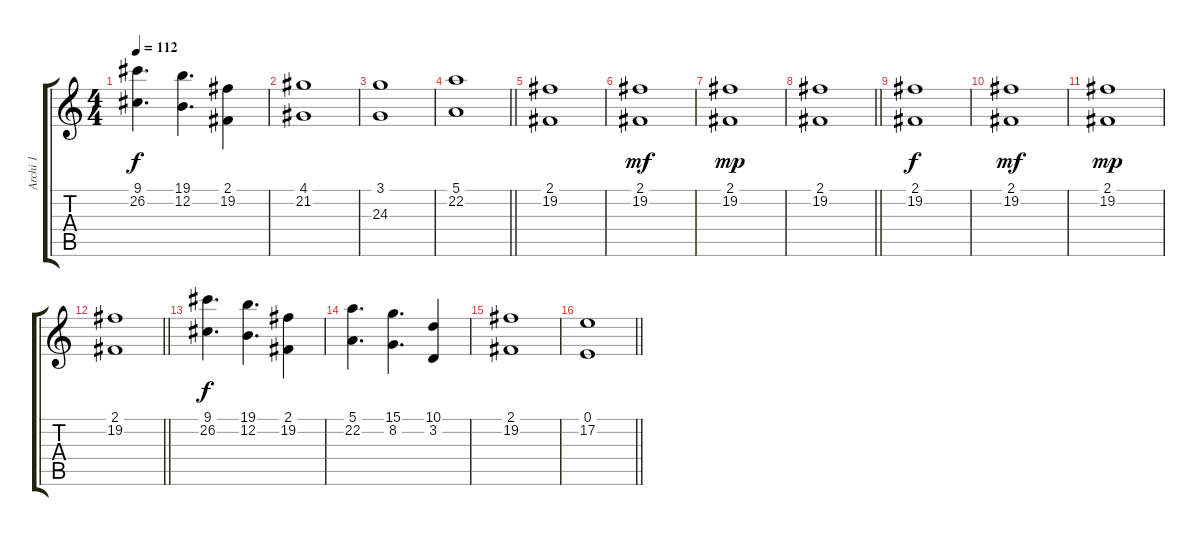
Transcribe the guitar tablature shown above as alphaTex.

\track ("Archi 1" "Archi 1") {instrument synthstrings2}
\staff {score tabs}
\tuning (E4 B3 G3 D3 A2 E2) {hide}
\ts (4 4)
\tempo 112
\clef g2
\ks c
(9.1 26.2).4{d dy f} (19.1 12.2).4{d} (2.1 19.2).4 |
(4.1 21.2).1 |
(3.1 24.3).1 |
\barLineRight lightlight
(5.1 22.2).1 |
(2.1 19.2).1 |
(2.1 19.2).1{dy mf} |
(2.1 19.2).1{dy mp} |
\barLineRight lightlight
(2.1 19.2).1 |
(2.1 19.2).1{dy f} |
(2.1 19.2).1{dy mf} |
(2.1 19.2).1{dy mp} |
\barLineRight lightlight
(2.1 19.2).1 |
(9.1 26.2).4{d dy f} (19.1 12.2).4{d} (2.1 19.2).4 |
(5.1 22.2).4{d} (15.1 8.2).4{d} (10.1 3.2).4 |
(2.1 19.2).1 |
\barLineRight lightlight
(0.1 17.2).1
